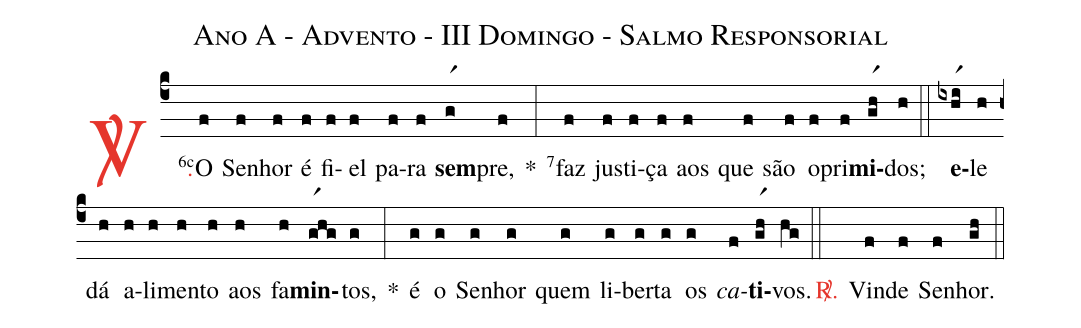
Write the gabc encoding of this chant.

name: Ano A - Advento - III Domingo - Salmo Responsorial;
%%
(c4)

<c><sp>V/</sp>.</c>() <v>\VSup{6c}</v>O(f) Se(f)nhor(f) é(f) fi(f)el(f) pa(f)ra(f) <b>sem</b>(gr1)pre,(f) *(:)
<v>\VSup{7}</v>faz(f) jus(f)ti(f)ça(f) aos(f) que(f) são(f) o(f)pri(f)<b>mi</b>(gr1h)dos;(h)

(::)

<b>e</b>(ixhr1i)le(h) dá(h) a(h)li(h)men(h)to(h) aos(h) fa(h)<b>min</b>(gr1hg)tos,(g) *(:)
é(g) o(g) Se(g)nhor(g) quem(g) li(g)ber(g)ta(g) os(g) <i>ca</i>(f)<b>ti</b>(gr1h)vos.(hg)

(::)

<c><sp>R/</sp>.</c>() Vin(f)de(f) Se(f)nhor.(gh)

(::)
